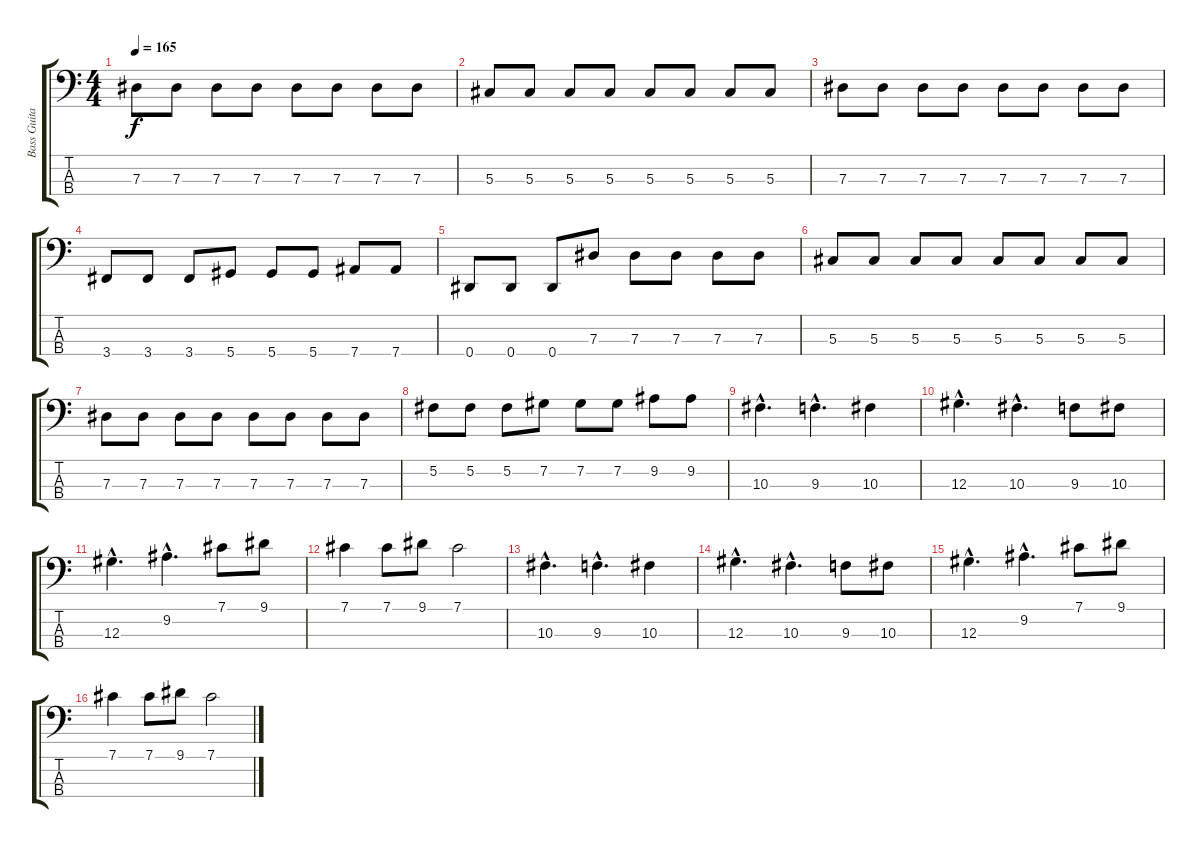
\track ("Bass Guitar" "Bass Guita") {instrument electricbassfinger}
\staff {score tabs}
\tuning (Gb2 Db2 Ab1 Eb1) {hide}
\ts (4 4)
\tempo 165
\clef f4
\ks c
7.3.8{dy f} 7.3.8 7.3.8 7.3.8 7.3.8 7.3.8 7.3.8 7.3.8 |
5.3.8 5.3.8 5.3.8 5.3.8 5.3.8 5.3.8 5.3.8 5.3.8 |
7.3.8 7.3.8 7.3.8 7.3.8 7.3.8 7.3.8 7.3.8 7.3.8 |
3.4.8 3.4.8 3.4.8 5.4.8 5.4.8 5.4.8 7.4.8 7.4.8 |
0.4.8 0.4.8 0.4.8 7.3.8 7.3.8 7.3.8 7.3.8 7.3.8 |
5.3.8 5.3.8 5.3.8 5.3.8 5.3.8 5.3.8 5.3.8 5.3.8 |
7.3.8 7.3.8 7.3.8 7.3.8 7.3.8 7.3.8 7.3.8 7.3.8 |
5.2.8 5.2.8 5.2.8 7.2.8 7.2.8 7.2.8 9.2.8 9.2.8 |
10.3{hac}.4{d} 9.3{hac}.4{d} 10.3.4 |
12.3{hac}.4{d} 10.3{hac}.4{d} 9.3.8 10.3.8 |
12.3{hac}.4{d} 9.2{hac}.4{d} 7.1.8 9.1.8 |
7.1.4 7.1.8 9.1.8 7.1.2 |
10.3{hac}.4{d} 9.3{hac}.4{d} 10.3.4 |
12.3{hac}.4{d} 10.3{hac}.4{d} 9.3.8 10.3.8 |
12.3{hac}.4{d} 9.2{hac}.4{d} 7.1.8 9.1.8 |
7.1.4 7.1.8 9.1.8 7.1.2
